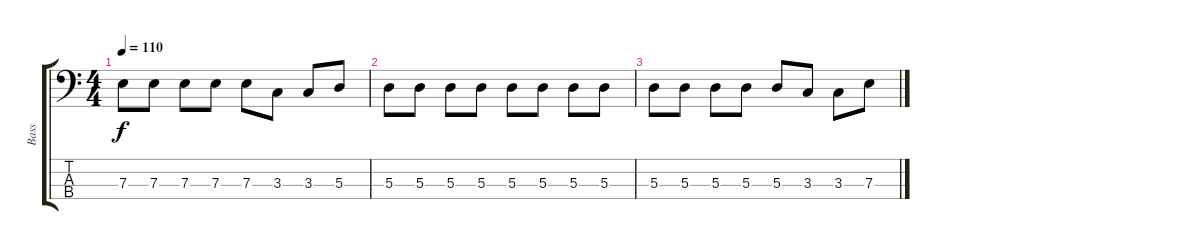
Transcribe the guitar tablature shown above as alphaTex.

\track ("Bass" "Bass") {instrument slapbass1}
\staff {score tabs}
\tuning (G2 D2 A1 E1) {hide}
\ts (4 4)
\tempo 110
\clef f4
\ks c
7.3.8{dy f} 7.3.8 7.3.8 7.3.8 7.3.8 3.3.8 3.3.8 5.3.8 |
5.3.8 5.3.8 5.3.8 5.3.8 5.3.8 5.3.8 5.3.8 5.3.8 |
5.3.8 5.3.8 5.3.8 5.3.8 5.3.8 3.3.8 3.3.8 7.3.8
